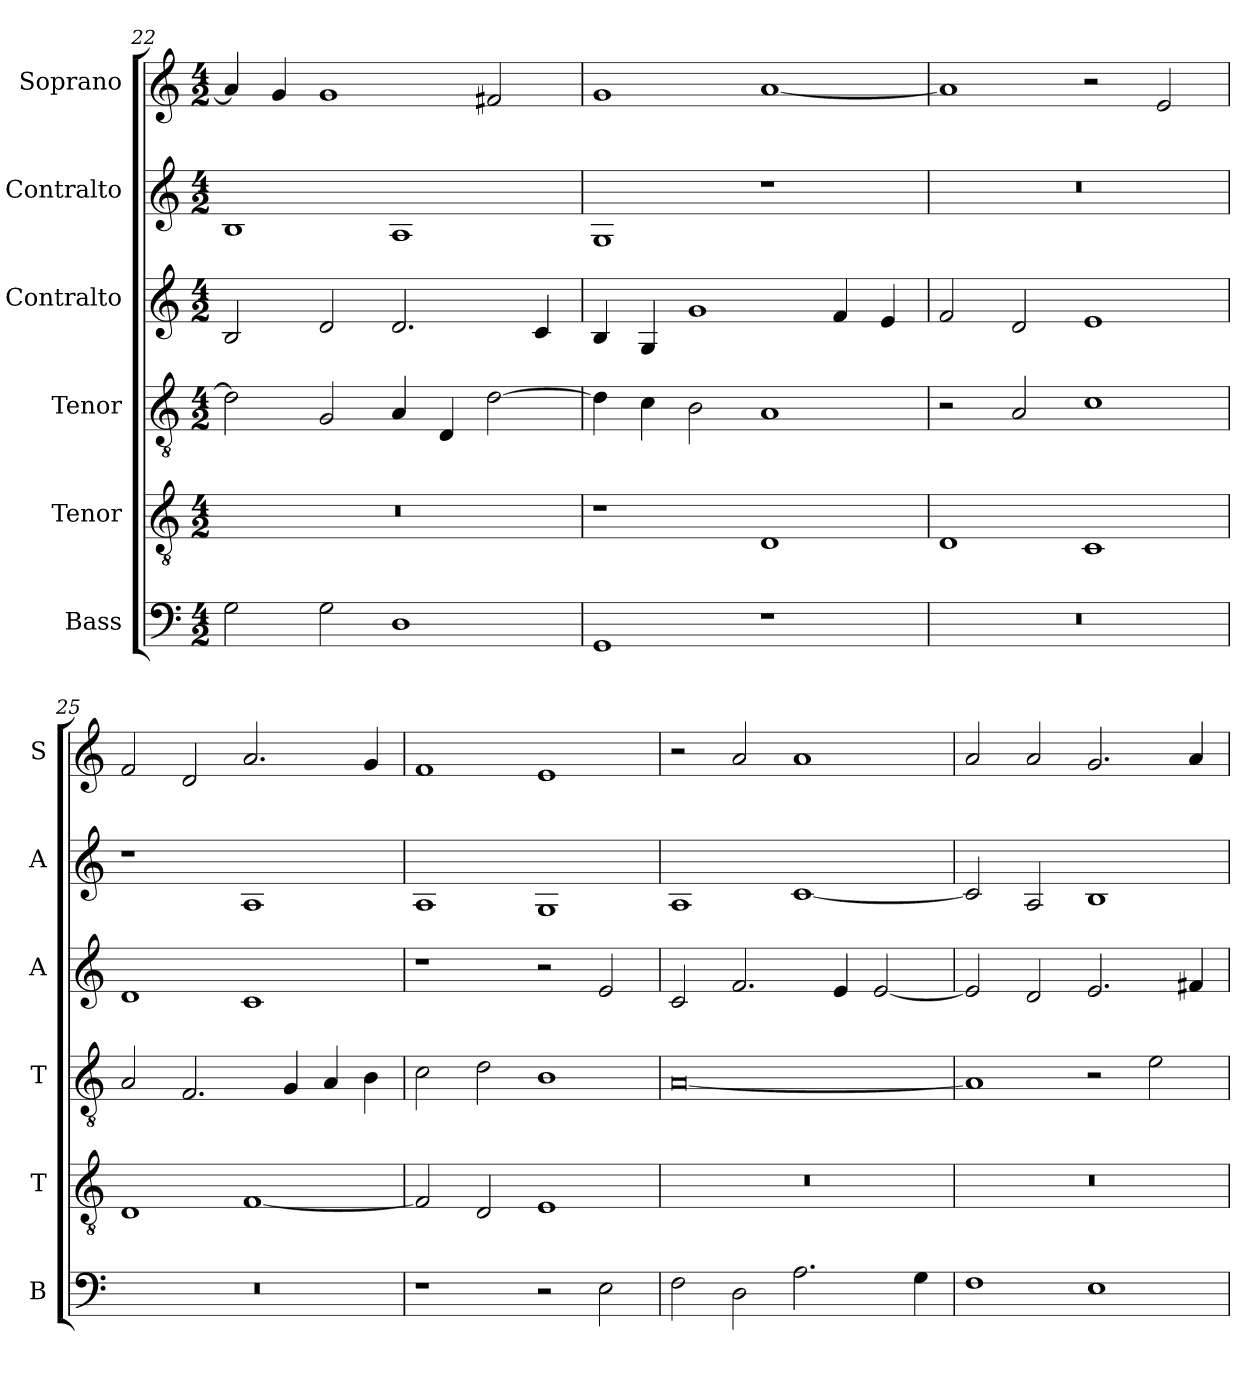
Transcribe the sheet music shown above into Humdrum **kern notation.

**kern	**kern	**kern	**kern	**kern	**kern
*part6	*part5	*part4	*part3	*part2	*part1
*staff6	*staff5	*staff4	*staff3	*staff2	*staff1
*I"Bass	*I"Tenor	*I"Tenor	*I"Contralto	*I"Contralto	*I"Soprano
*I'B	*I'T	*I'T	*I'A	*I'A	*I'S
*clefF4	*clefGv2	*clefGv2	*clefG2	*clefG2	*clefG2
*k[]	*k[]	*k[]	*k[]	*k[]	*k[]
*E:phr	*E:phr	*E:phr	*E:phr	*E:phr	*E:phr
*M4/2	*M4/2	*M4/2	*M4/2	*M4/2	*M4/2
=22	=22	=22	=22	=22	=22
2G	0r	2d]	2B	1B	4a]
.	.	.	.	.	4g
2G	.	2G	2d	.	1g
1D	.	4A	2.d	1A	.
.	.	4D	.	.	.
.	.	[2d	.	.	2f#X
.	.	.	4c	.	.
=23	=23	=23	=23	=23	=23
1GG	1r	4d]	4B	1G	1g
.	.	4c	4G	.	.
.	.	2B	1g	.	.
1r	1D	1A	.	1r	[1a
.	.	.	4f	.	.
.	.	.	4e	.	.
=24	=24	=24	=24	=24	=24
0r	1D	2r	2f	0r	1a]
.	.	2A	2d	.	.
.	1C	1c	1e	.	2r
.	.	.	.	.	2e
=25	=25	=25	=25	=25	=25
0r	1D	2A	1d	1r	2f
.	.	2.F	.	.	2d
.	[1F	.	1c	1A	2.a
.	.	4G	.	.	.
.	.	4A	.	.	.
.	.	4B	.	.	4g
=26	=26	=26	=26	=26	=26
1r	2F]	2c	1r	1A	1f
.	2D	2d	.	.	.
2r	1E	1B	2r	1G	1e
2E	.	.	2e	.	.
=27	=27	=27	=27	=27	=27
2F	0r	[0A	2c	1A	2r
2D	.	.	2.f	.	2a
2.A	.	.	.	[1c	1a
.	.	.	4e	.	.
.	.	.	[2e	.	.
4G	.	.	.	.	.
=28	=28	=28	=28	=28	=28
1F	0r	1A]	2e]	2c]	2a
.	.	.	2d	2A	2a
1E	.	2r	2.e	1B	2.g
.	.	2e	.	.	.
.	.	.	4f#X	.	4a
=	=	=	=	=	=
*-	*-	*-	*-	*-	*-
